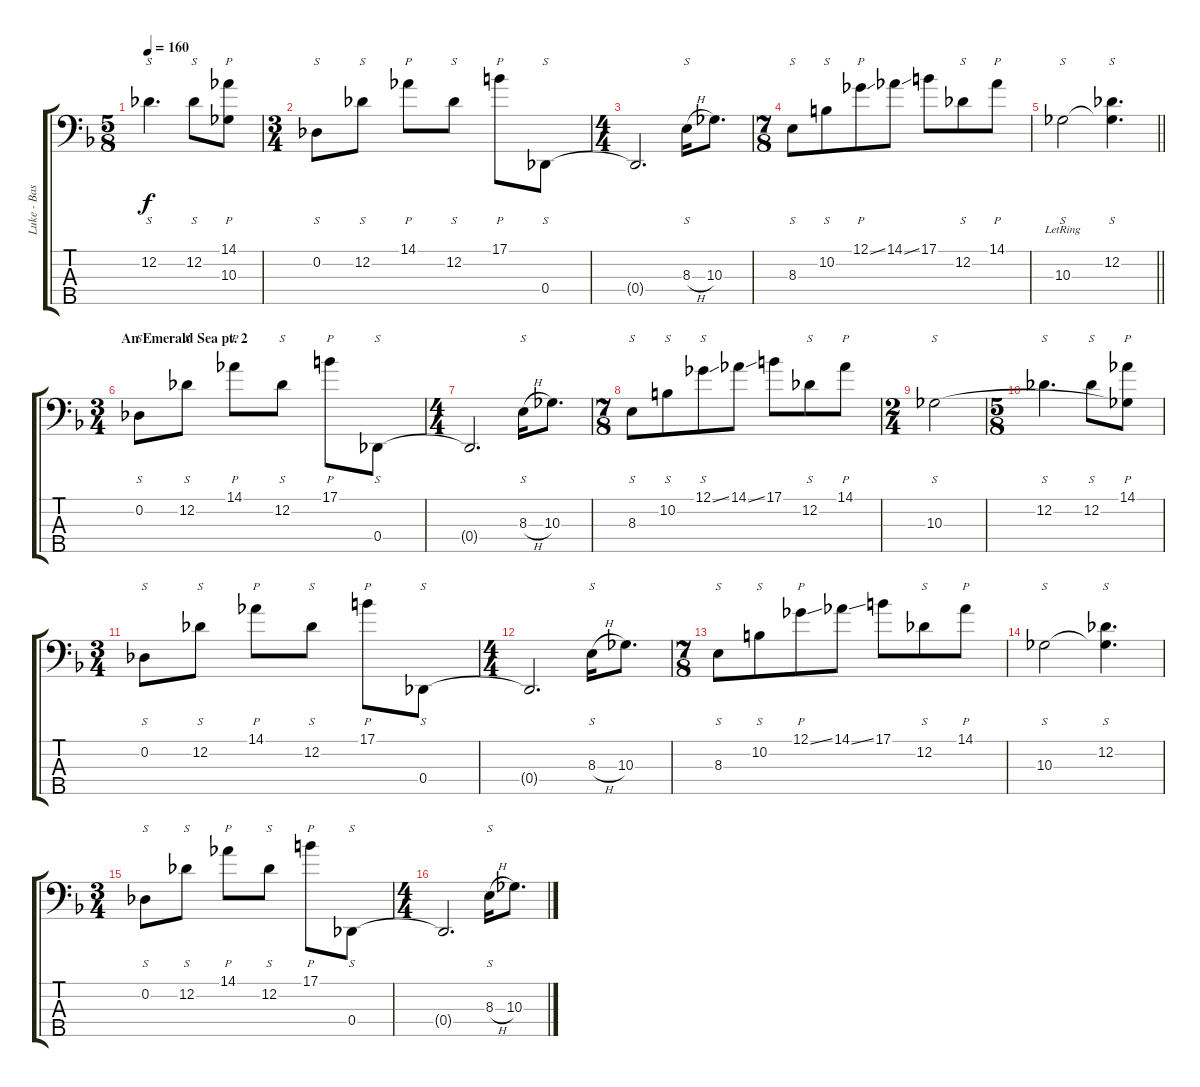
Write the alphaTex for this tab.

\track ("Luke - Bass King" "Luke - Bas") {instrument slapbass1}
\staff {score tabs}
\tuning (Gb2 Db2 Ab1 Db1 Bb0) {hide}
\ts (5 8)
\tempo 160
\clef f4
\ks dminor
12.2.4{s d dy f} 12.2.8{s} (14.1 10.3{t}).8{p} |
\ts (3 4)
0.2.8{s} 12.2.8{s} 14.1.8{p} 12.2.8{s} 17.1.8{p} 0.4.8{s} |
\ts (4 4)
0.4{t}.2{d} 8.3{h}.16{s} 10.3.8{d} |
\ts (7 8)
8.3.8{s} 10.2.8{s} 12.1{ss}.8{p} 14.1{ss}.8 17.1.8 12.2.8{s} 14.1.8{p} |
\barLineRight lightlight
10.3{lr}.2{s} (12.2 10.3{t}).4{s d} |
\ts (3 4)
\section ("" "An Emerald Sea pt. 2")
0.2.8{s} 12.2.8{s} 14.1.8{p} 12.2.8{s} 17.1.8{p} 0.4.8{s} |
\ts (4 4)
0.4{t}.2{d} 8.3{h}.16{s} 10.3.8{d} |
\ts (7 8)
8.3.8{s} 10.2.8{s} 12.1{ss}.8{s} 14.1{ss}.8 17.1.8 12.2.8{s} 14.1.8{p} |
\ts (2 4)
10.3.2{s} |
\ts (5 8)
12.2.4{s d} 12.2.8{s} (14.1 10.3{t}).8{p} |
\ts (3 4)
0.2.8{s} 12.2.8{s} 14.1.8{p} 12.2.8{s} 17.1.8{p} 0.4.8{s} |
\ts (4 4)
0.4{t}.2{d} 8.3{h}.16{s} 10.3.8{d} |
\ts (7 8)
8.3.8{s} 10.2.8{s} 12.1{ss}.8{p} 14.1{ss}.8 17.1.8 12.2.8{s} 14.1.8{p} |
10.3.2{s} (12.2 10.3{t}).4{s d} |
\ts (3 4)
0.2.8{s} 12.2.8{s} 14.1.8{p} 12.2.8{s} 17.1.8{p} 0.4.8{s} |
\ts (4 4)
0.4{t}.2{d} 8.3{h}.16{s} 10.3.8{d}
